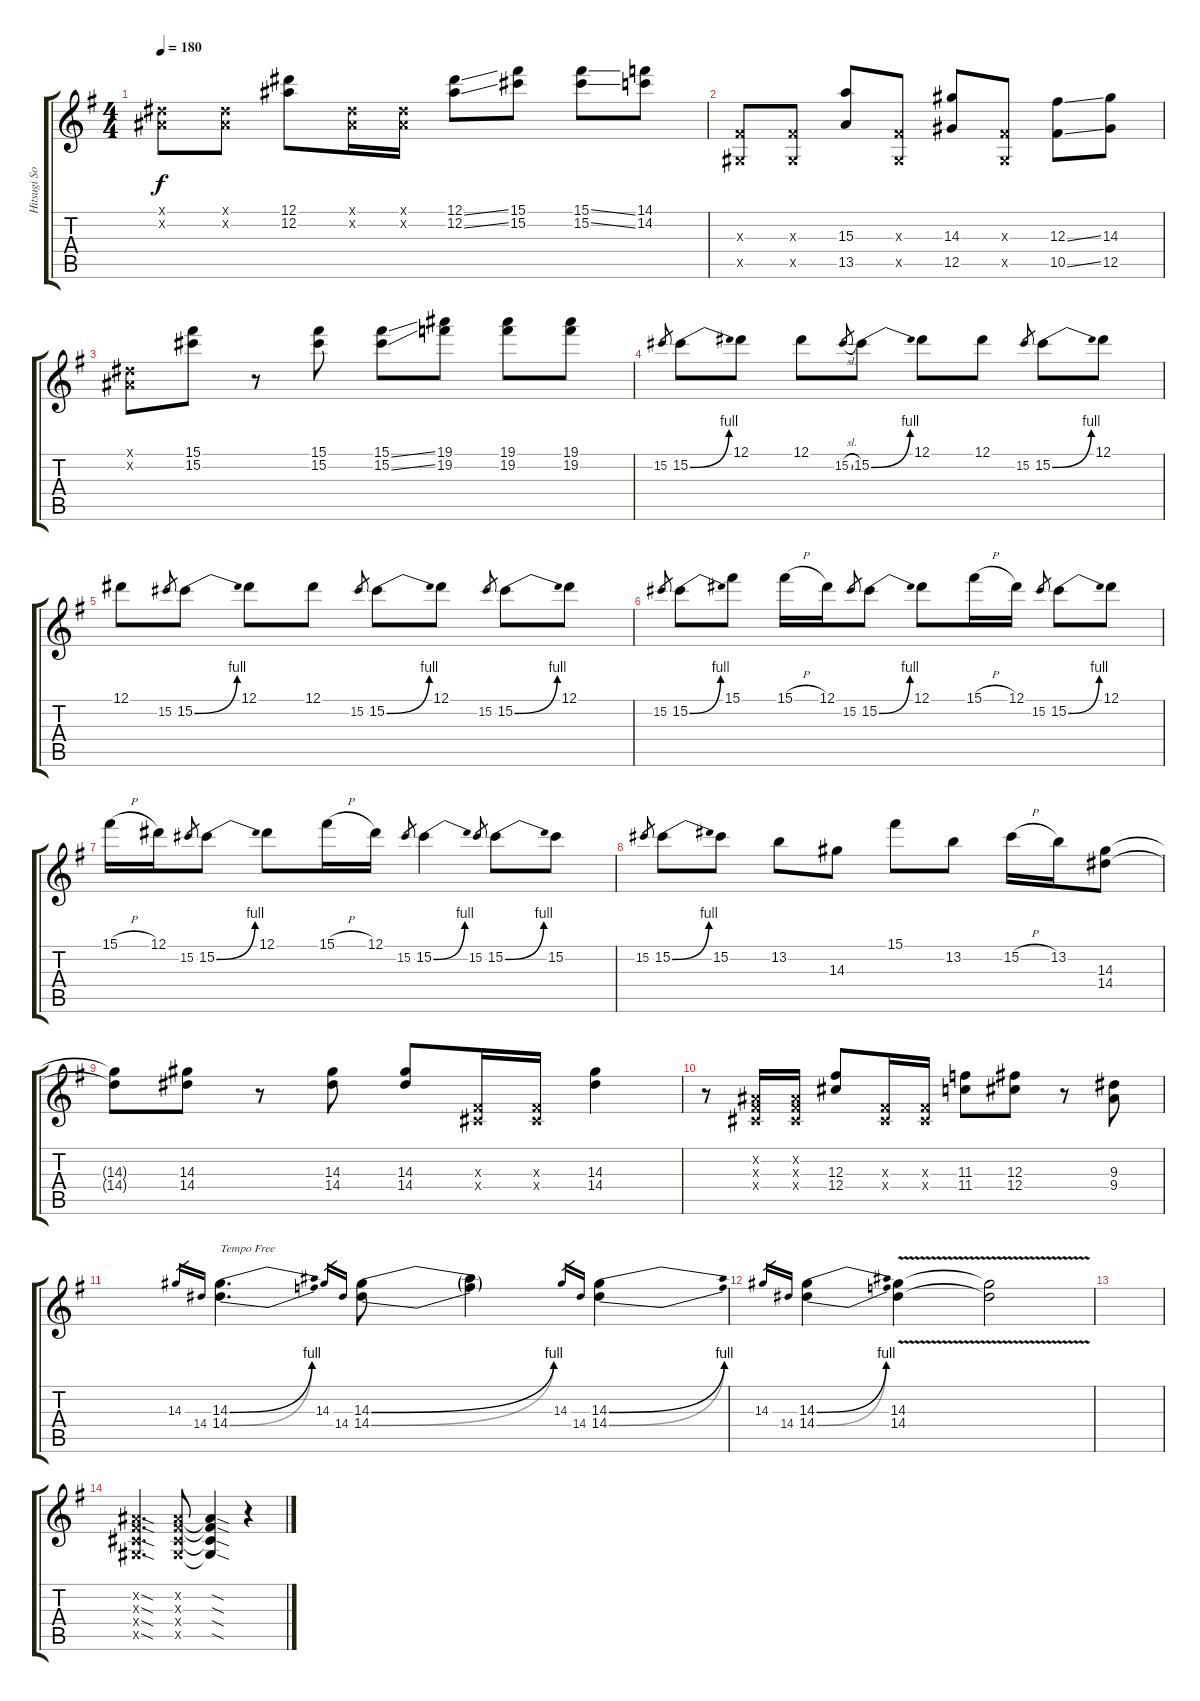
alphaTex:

\track ("Hitsugi Solo" "Hitsugi So") {instrument overdrivenguitar}
\staff {score tabs}
\tuning (Eb4 Bb3 Gb3 Db3 Ab2 Eb2) {hide}
\ts (4 4)
\tempo 180
\clef g2
\ks g
(0.1{x} 0.2{x}).8{dy f} (0.1{x} 0.2{x}).8 (12.1 12.2).8 (0.1{x} 0.2{x}).16 (0.1{x} 0.2{x}).16 (12.1{ss} 12.2{ss}).8 (15.1 15.2).8 (15.1{ss} 15.2{ss}).8 (14.1 14.2).8 |
(0.3{x} 0.5{x}).8 (0.3{x} 0.5{x}).8 (15.3 13.5).8 (0.3{x} 0.5{x}).8 (14.3 12.5).8 (0.3{x} 0.5{x}).8 (12.3{ss} 10.5{ss}).8 (14.3 12.5).8 |
(0.1{x} 0.2{x}).8 (15.1 15.2).8 r.8 (15.1 15.2).8 (15.1{ss} 15.2{ss}).8 (19.1 19.2).8 (19.1 19.2).8 (19.1 19.2).8 |
15.2.8{gr} 15.2{be (bend 0 0 60 4)}.8 12.1.8 12.1.8 15.2{sl}.8{gr} 15.2{be (bend 0 0 60 4)}.8 12.1.8 12.1.8 15.2.8{gr} 15.2{be (bend 0 0 60 4)}.8 12.1.8 |
12.1.8 15.2.8{gr} 15.2{be (bend 0 0 60 4)}.8 12.1.8 12.1.8 15.2.8{gr} 15.2{be (bend 0 0 60 4)}.8 12.1.8 15.2.8{gr} 15.2{be (bend 0 0 60 4)}.8 12.1.8 |
15.2.8{gr} 15.2{be (bend 0 0 60 4)}.8 15.1.8 15.1{h}.16 12.1.16 15.2.8{gr} 15.2{be (bend 0 0 60 4)}.8 12.1.8 15.1{h}.16 12.1.16 15.2.8{gr} 15.2{be (bend 0 0 60 4)}.8 12.1.8 |
15.1{h}.16 12.1.16 15.2.8{gr} 15.2{be (bend 0 0 60 4)}.8 12.1.8 15.1{h}.16 12.1.16 15.2.8{gr} 15.2{be (bend 0 0 60 4)}.4 15.2.8{gr} 15.2{be (bend 0 0 60 4)}.8 15.2.8 |
15.2.8{gr} 15.2{be (bend 0 0 60 4)}.8 15.2.8 13.2.8 14.3.8 15.1.8 13.2.8 15.2{h}.16 13.2.16 (14.3 14.4).8 |
(14.3{t} 14.4{t}).8 (14.3 14.4).8 r.8 (14.3 14.4).8 (14.3 14.4).8 (0.3{x} 0.4{x}).16 (0.3{x} 0.4{x}).16 (14.3 14.4).4 |
r.8 (0.2{x} 0.3{x} 0.4{x}).16 (0.2{x} 0.3{x} 0.4{x}).16 (12.3 12.4).8 (0.3{x} 0.4{x}).16 (0.3{x} 0.4{x}).16 (11.3 11.4).8 (12.3 12.4).8 r.8 (9.3 9.4).8 |
14.3.16{gr} 14.4.16{gr} (14.3{be (bend 0 0 60 4)} 14.4{be (bend 0 0 60 4)}).4{d txt "Tempo Free"} 14.3.16{gr} 14.4.16{gr} (14.3{be (bend 0 0 60 4)} 14.4{be (bend 0 0 60 4)}).8 (14.3{t} 14.4{t}).4 14.3.16{gr} 14.4.16{gr} (14.3{be (bend 0 0 60 4)} 14.4{be (bend 0 0 60 4)}).4 |
14.3.16{gr} 14.4.16{gr} (14.3{be (bend 0 0 60 4)} 14.4{be (bend 0 0 60 4)}).4 (14.3{v} 14.4{v}).4 (14.3{t} 14.4{t}).2 |
|
(0.2{sod x} 0.3{sod x} 0.4{sod x} 0.5{sod x}).4{d} (0.2{x} 0.3{x} 0.4{x} 0.5{x}).8 (0.2{sod t} 0.3{sod t} 0.4{sod t} 0.5{sod t}).4 r.4
